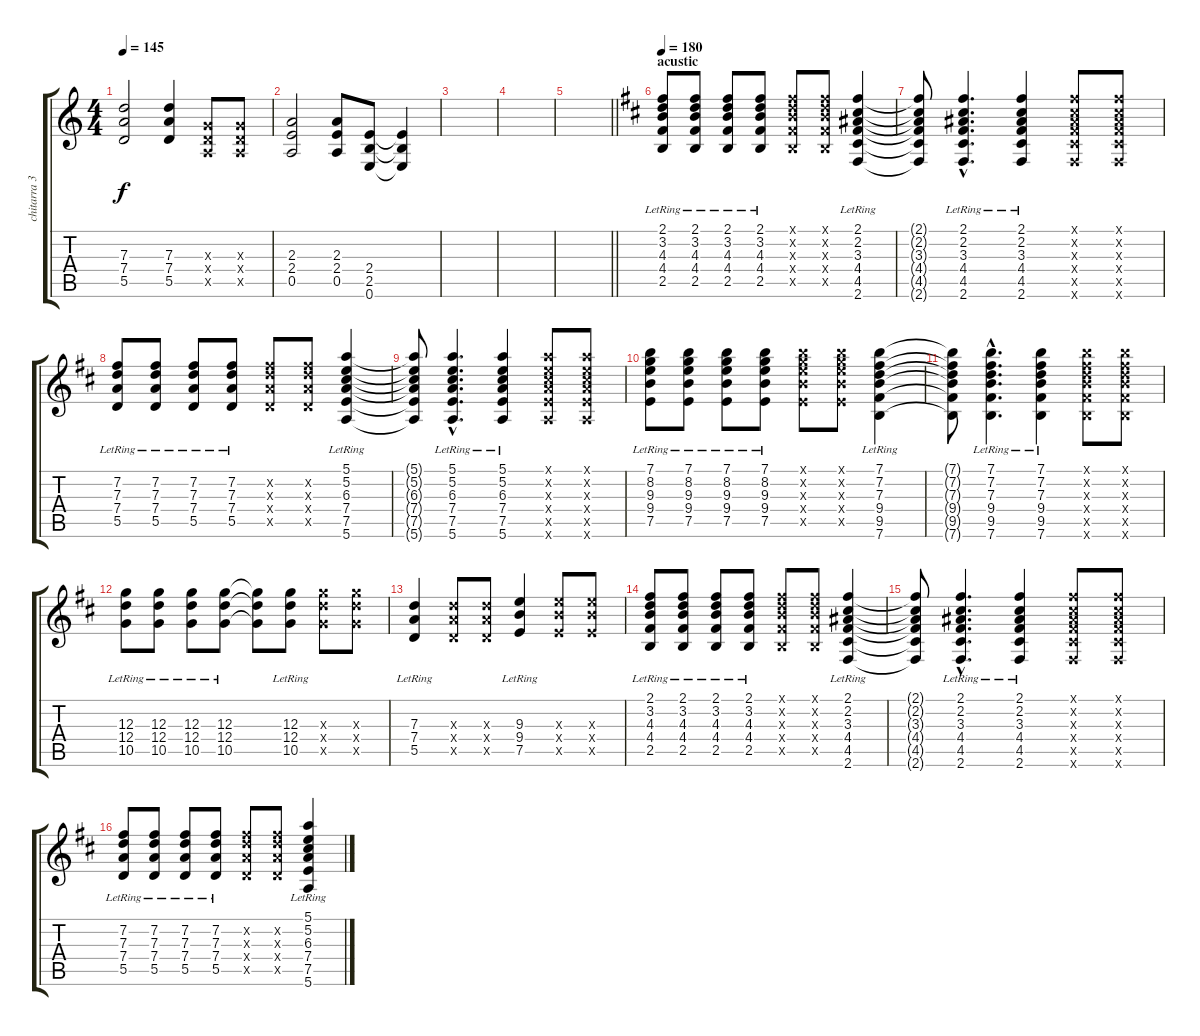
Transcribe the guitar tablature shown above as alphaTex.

\track ("chitarra 3" "chitarra 3") {instrument overdrivenguitar}
\staff {score tabs}
\tuning (E4 B3 G3 D3 A2 E2) {hide}
\ts (4 4)
\tempo 145
\clef g2
\ks c
(7.3 7.4 5.5).2{dy f} (7.3 7.4 5.5).4 (0.3{x} 0.4{x} 0.5{x}).8 (0.3{x} 0.4{x} 0.5{x}).8 |
(2.3 2.4 0.5).2 (2.3 2.4 0.5).8 (2.4 2.5 0.6).8 (2.4{t} 2.5{t} 0.6{t}).4 |
|
|
\barLineRight lightlight
|
\section ("" "acustic")
\tempo 180
\ks d
(2.1{lr} 3.2{lr} 4.3{lr} 4.4{lr} 2.5{lr}).8{balance 8 instrument overdrivenguitar} (2.1{lr} 3.2{lr} 4.3{lr} 4.4{lr} 2.5{lr}).8 (2.1{lr} 3.2{lr} 4.3{lr} 4.4{lr} 2.5{lr}).8 (2.1{lr} 3.2{lr} 4.3{lr} 4.4{lr} 2.5{lr}).8 (2.1{x} 3.2{x} 4.3{x} 4.4{x} 2.5{x}).8 (2.1{x} 3.2{x} 4.3{x} 4.4{x} 2.5{x}).8 (2.1{lr} 2.2{lr} 3.3{lr} 4.4{lr} 4.5{lr} 2.6{lr}).4 |
(2.1{t} 2.2{t} 3.3{t} 4.4{t} 4.5{t} 2.6{t}).8 (2.1{hac lr} 2.2{hac lr} 3.3{hac lr} 4.4{hac lr} 4.5{hac lr} 2.6{hac lr}).4{d} (2.1{lr} 2.2{lr} 3.3{lr} 4.4{lr} 4.5{lr} 2.6{lr}).4 (2.1{x} 2.2{x} 3.3{x} 4.4{x} 4.5{x} 2.6{x}).8 (2.1{x} 2.2{x} 3.3{x} 4.4{x} 4.5{x} 2.6{x}).8 |
(7.2{lr} 7.3{lr} 7.4{lr} 5.5{lr}).8 (7.2{lr} 7.3{lr} 7.4{lr} 5.5{lr}).8 (7.2{lr} 7.3{lr} 7.4{lr} 5.5{lr}).8 (7.2{lr} 7.3{lr} 7.4{lr} 5.5{lr}).8 (7.2{x} 7.3{x} 7.4{x} 5.5{x}).8 (7.2{x} 7.3{x} 7.4{x} 5.5{x}).8 (5.1{lr} 5.2{lr} 6.3{lr} 7.4{lr} 7.5{lr} 5.6{lr}).4 |
(5.1{t} 5.2{t} 6.3{t} 7.4{t} 7.5{t} 5.6{t}).8 (5.1{hac lr} 5.2{hac lr} 6.3{hac lr} 7.4{hac lr} 7.5{hac lr} 5.6{hac lr}).4{d} (5.1{lr} 5.2{lr} 6.3{lr} 7.4{lr} 7.5{lr} 5.6{lr}).4 (5.1{x} 5.2{x} 6.3{x} 7.4{x} 7.5{x} 5.6{x}).8 (5.1{x} 5.2{x} 6.3{x} 7.4{x} 7.5{x} 5.6{x}).8 |
(7.1{lr} 8.2{lr} 9.3{lr} 9.4{lr} 7.5{lr}).8 (7.1{lr} 8.2{lr} 9.3{lr} 9.4{lr} 7.5{lr}).8 (7.1{lr} 8.2{lr} 9.3{lr} 9.4{lr} 7.5{lr}).8 (7.1{lr} 8.2{lr} 9.3{lr} 9.4{lr} 7.5{lr}).8 (7.1{x} 8.2{x} 9.3{x} 9.4{x} 7.5{x}).8 (7.1{x} 8.2{x} 9.3{x} 9.4{x} 7.5{x}).8 (7.1{lr} 7.2{lr} 7.3{lr} 9.4{lr} 9.5{lr} 7.6{lr}).4 |
(7.1{t} 7.2{t} 7.3{t} 9.4{t} 9.5{t} 7.6{t}).8 (7.1{hac lr} 7.2{hac lr} 7.3{hac lr} 9.4{hac lr} 9.5{hac lr} 7.6{hac lr}).4{d} (7.1{lr} 7.2{lr} 7.3{lr} 9.4{lr} 9.5{lr} 7.6{lr}).4 (7.1{x} 7.2{x} 7.3{x} 9.4{x} 9.5{x} 7.6{x}).8 (7.1{x} 7.2{x} 7.3{x} 9.4{x} 9.5{x} 7.6{x}).8 |
(12.3{lr} 12.4{lr} 10.5{lr}).8 (12.3{lr} 12.4{lr} 10.5{lr}).8 (12.3{lr} 12.4{lr} 10.5{lr}).8 (12.3{lr} 12.4{lr} 10.5{lr}).8 (12.3{t} 12.4{t} 10.5{t}).8 (12.3{lr} 12.4{lr} 10.5{lr}).8 (12.3{x} 12.4{x} 10.5{x}).8 (12.3{x} 12.4{x} 10.5{x}).8 |
(7.3{lr} 7.4{lr} 5.5{lr}).4 (7.3{x} 7.4{x} 5.5{x}).8 (7.3{x} 7.4{x} 5.5{x}).8 (9.3{lr} 9.4{lr} 7.5{lr}).4 (9.3{x} 9.4{x} 7.5{x}).8 (9.3{x} 9.4{x} 7.5{x}).8 |
(2.1{lr} 3.2{lr} 4.3{lr} 4.4{lr} 2.5{lr}).8{balance 8 instrument overdrivenguitar} (2.1{lr} 3.2{lr} 4.3{lr} 4.4{lr} 2.5{lr}).8 (2.1{lr} 3.2{lr} 4.3{lr} 4.4{lr} 2.5{lr}).8 (2.1{lr} 3.2{lr} 4.3{lr} 4.4{lr} 2.5{lr}).8 (2.1{x} 3.2{x} 4.3{x} 4.4{x} 2.5{x}).8 (2.1{x} 3.2{x} 4.3{x} 4.4{x} 2.5{x}).8 (2.1{lr} 2.2{lr} 3.3{lr} 4.4{lr} 4.5{lr} 2.6{lr}).4 |
(2.1{t} 2.2{t} 3.3{t} 4.4{t} 4.5{t} 2.6{t}).8 (2.1{hac lr} 2.2{hac lr} 3.3{hac lr} 4.4{hac lr} 4.5{hac lr} 2.6{hac lr}).4{d} (2.1{lr} 2.2{lr} 3.3{lr} 4.4{lr} 4.5{lr} 2.6{lr}).4 (2.1{x} 2.2{x} 3.3{x} 4.4{x} 4.5{x} 2.6{x}).8 (2.1{x} 2.2{x} 3.3{x} 4.4{x} 4.5{x} 2.6{x}).8 |
(7.2{lr} 7.3{lr} 7.4{lr} 5.5{lr}).8 (7.2{lr} 7.3{lr} 7.4{lr} 5.5{lr}).8 (7.2{lr} 7.3{lr} 7.4{lr} 5.5{lr}).8 (7.2{lr} 7.3{lr} 7.4{lr} 5.5{lr}).8 (7.2{x} 7.3{x} 7.4{x} 5.5{x}).8 (7.2{x} 7.3{x} 7.4{x} 5.5{x}).8 (5.1{lr} 5.2{lr} 6.3{lr} 7.4{lr} 7.5{lr} 5.6{lr}).4
